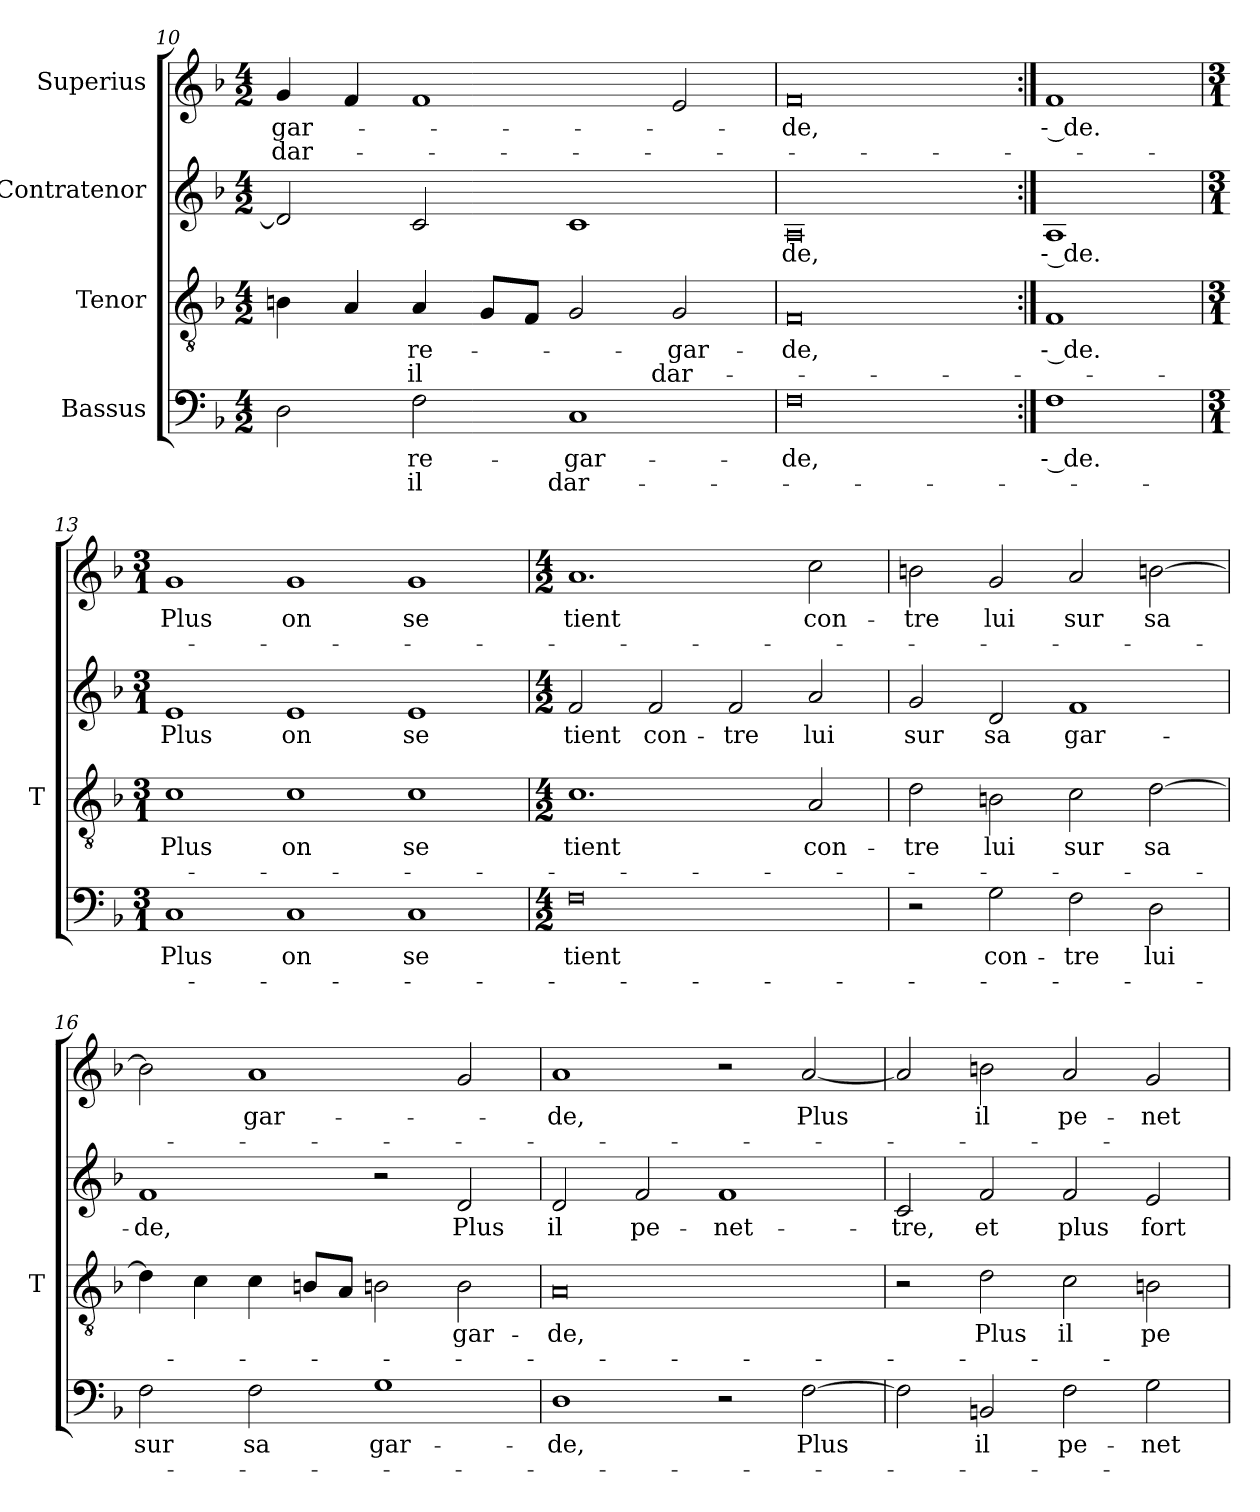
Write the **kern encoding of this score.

**kern	**text	**text	**kern	**text	**text	**kern	**text	**kern	**text	**text
*part4	*part4	*part4	*part3	*part3	*part3	*part2	*part2	*part1	*part1	*part1
*staff4	*staff4	*staff4	*staff3	*staff3	*staff3	*staff2	*staff2	*staff1	*staff1	*staff1
*I"Bassus	*	*	*I"Tenor	*	*	*I"Contratenor	*	*I"Superius	*	*
*	*	*	*I'T	*	*	*	*	*	*	*
*clefF4	*	*	*clefGv2	*	*	*clefG2	*	*clefG2	*	*
*k[b-]	*	*	*k[b-]	*	*	*k[b-]	*	*k[b-]	*	*
*M4/2	*	*	*M4/2	*	*	*M4/2	*	*M4/2	*	*
=10	=10	=10	=10	=10	=10	=10	=10	=10	=10	=10
2D	.	.	4Bn	.	.	2d]	.	4g	gar-	dar-
.	.	.	4A	.	.	.	.	4f	.	.
2F	re-	-il	4A	re-	-il	2c	.	1f	.	.
.	.	.	8GL	.	.	.	.	.	.	.
.	.	.	8FJ	.	.	.	.	.	.	.
1C	gar-	dar-	2G	.	.	1c	.	.	.	.
.	.	.	2G	gar-	dar-	.	.	2e	.	.
=11	=11	=11	=11	=11	=11	=11	=11	=11	=11	=11
0F	-de,	.	0F	-de,	.	0A	-de,	0f	-de,	.
=12:|!	=12:|!	=12:|!	=12:|!	=12:|!	=12:|!	=12:|!	=12:|!	=12:|!	=12:|!	=12:|!
1F	-- de.	.	1F	-- de.	.	1A	-- de.	1f	-- de.	.
=13	=13	=13	=13	=13	=13	=13	=13	=13	=13	=13
*M3/1	*	*	*M3/1	*	*	*M3/1	*	*M3/1	*	*
1C	-Plus	.	1c	-Plus	.	1e	-Plus	1g	-Plus	.
1C	-on	.	1c	-on	.	1e	-on	1g	-on	.
1C	-se	.	1c	-se	.	1e	-se	1g	-se	.
=14	=14	=14	=14	=14	=14	=14	=14	=14	=14	=14
*M4/2	*	*	*M4/2	*	*	*M4/2	*	*M4/2	*	*
0F	-tient	.	1.c	-tient	.	2f	-tient	1.a	-tient	.
.	.	.	.	.	.	2f	con-	.	.	.
.	.	.	.	.	.	2f	-tre	.	.	.
.	.	.	2A	con-	.	2a	-lui	2cc	con-	.
=15	=15	=15	=15	=15	=15	=15	=15	=15	=15	=15
2r	.	.	2d	-tre	.	2g	-sur	2bn	-tre	.
2G	con-	.	2Bn	-lui	.	2d	-sa	2g	-lui	.
2F	-tre	.	2c	-sur	.	1f	gar-	2a	-sur	.
2D	-lui	.	[2d	-sa	.	.	.	[2bn	-sa	.
=16	=16	=16	=16	=16	=16	=16	=16	=16	=16	=16
2F	-sur	.	4d]	.	.	1f	-de,	2b]	.	.
.	.	.	4c	.	.	.	.	.	.	.
2F	-sa	.	4c	.	.	.	.	1a	gar-	.
.	.	.	8BnL	.	.	.	.	.	.	.
.	.	.	8AJ	.	.	.	.	.	.	.
1G	gar-	.	2Bn	.	.	2r	.	.	.	.
.	.	.	2B	gar-	.	2d	-Plus	2g	.	.
=17	=17	=17	=17	=17	=17	=17	=17	=17	=17	=17
1D	-de,	.	0A	-de,	.	2d	-il	1a	-de,	.
.	.	.	.	.	.	2f	pe-	.	.	.
2r	.	.	.	.	.	1f	net-	2r	.	.
[2F	-Plus	.	.	.	.	.	.	[2a	-Plus	.
=18	=18	=18	=18	=18	=18	=18	=18	=18	=18	=18
2F]	.	.	2r	.	.	2c	-tre,	2a]	.	.
2BBn	-il	.	2d	-Plus	.	2f	-et	2bn	-il	.
2F	pe-	.	2c	-il	.	2f	-plus	2a	pe-	.
2G	net-	.	2Bn	pe-	.	2e	-fort	2g	net-	.
=	=	=	=	=	=	=	=	=	=	=
*-	*-	*-	*-	*-	*-	*-	*-	*-	*-	*-
